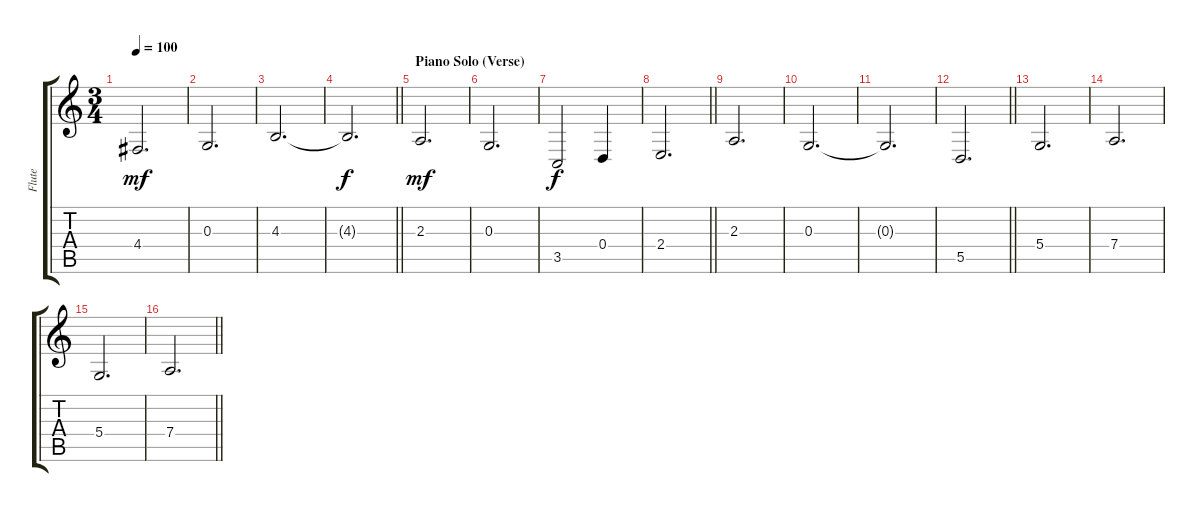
\track ("Flute" "Flute") {instrument flute}
\staff {score tabs}
\tuning (E4 B3 G3 D3 A2 E2) {hide}
\ts (3 4)
\tempo 100
\clef g2
\ks c
4.4.2{d dy mf} |
0.3.2{d} |
4.3.2{d} |
\barLineRight lightlight
4.3{t}.2{d dy f} |
\section ("" "Piano Solo (Verse)")
2.3.2{d dy mf} |
0.3.2{d} |
3.5.2{dy f} 0.4.4 |
\barLineRight lightlight
2.4.2{d} |
2.3.2{d} |
0.3.2{d} |
0.3{t}.2{d} |
\barLineRight lightlight
5.5.2{d} |
5.4.2{d} |
7.4.2{d} |
5.4.2{d} |
\barLineRight lightlight
7.4.2{d}
